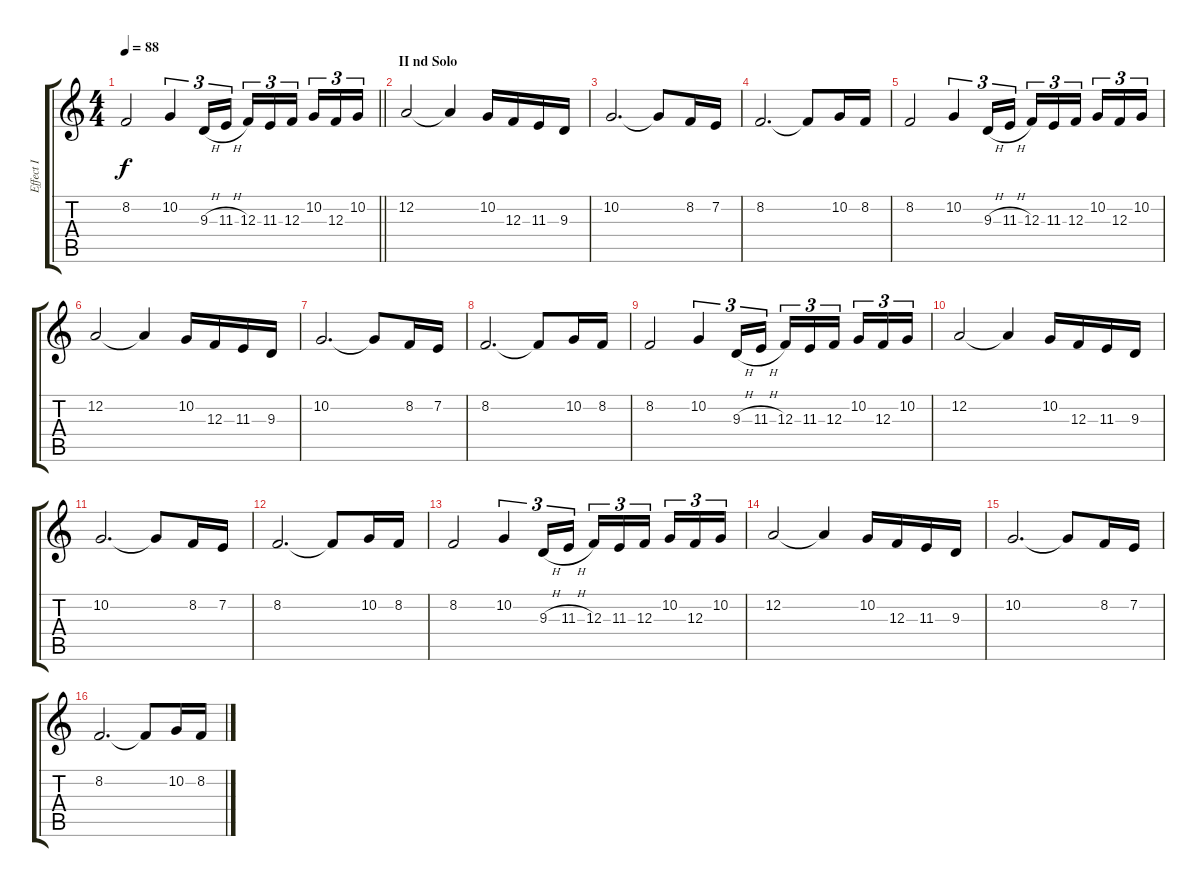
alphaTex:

\track ("Effect I" "Effect I") {instrument stringensemble1}
\staff {score tabs}
\tuning (D4 A3 F3 C3 G2 D2) {hide}
\ts (4 4)
\tempo 88
\clef g2
\barLineRight lightlight
\ks c
8.2.2{dy f} 10.2.4{tu (3 2)} 9.3{h}.16{tu (3 2)} 11.3{h}.16{tu (3 2)} 12.3.16{tu (3 2)} 11.3.16{tu (3 2)} 12.3.16{tu (3 2) beam splitsecondary} 10.2.16{tu (3 2)} 12.3.16{tu (3 2)} 10.2.16{tu (3 2)} |
\section ("" "II nd Solo")
12.2.2{volume 12} 12.2{t}.4 10.2.16 12.3.16 11.3.16 9.3.16 |
10.2.2{d} 10.2{t}.8 8.2.16 7.2.16 |
8.2.2{d} 8.2{t}.8 10.2.16 8.2.16 |
8.2.2 10.2.4{tu (3 2)} 9.3{h}.16{tu (3 2)} 11.3{h}.16{tu (3 2)} 12.3.16{tu (3 2)} 11.3.16{tu (3 2)} 12.3.16{tu (3 2) beam splitsecondary} 10.2.16{tu (3 2)} 12.3.16{tu (3 2)} 10.2.16{tu (3 2)} |
12.2.2 12.2{t}.4 10.2.16 12.3.16 11.3.16 9.3.16 |
10.2.2{d} 10.2{t}.8 8.2.16 7.2.16 |
8.2.2{d} 8.2{t}.8 10.2.16 8.2.16 |
8.2.2 10.2.4{tu (3 2)} 9.3{h}.16{tu (3 2)} 11.3{h}.16{tu (3 2)} 12.3.16{tu (3 2)} 11.3.16{tu (3 2)} 12.3.16{tu (3 2) beam splitsecondary} 10.2.16{tu (3 2)} 12.3.16{tu (3 2)} 10.2.16{tu (3 2)} |
12.2.2 12.2{t}.4 10.2.16 12.3.16 11.3.16 9.3.16 |
10.2.2{d} 10.2{t}.8 8.2.16 7.2.16 |
8.2.2{d} 8.2{t}.8 10.2.16 8.2.16 |
8.2.2 10.2.4{tu (3 2)} 9.3{h}.16{tu (3 2)} 11.3{h}.16{tu (3 2)} 12.3.16{tu (3 2)} 11.3.16{tu (3 2)} 12.3.16{tu (3 2) beam splitsecondary} 10.2.16{tu (3 2)} 12.3.16{tu (3 2)} 10.2.16{tu (3 2)} |
12.2.2 12.2{t}.4 10.2.16 12.3.16 11.3.16 9.3.16 |
10.2.2{d} 10.2{t}.8 8.2.16 7.2.16 |
8.2.2{d} 8.2{t}.8 10.2.16 8.2.16
